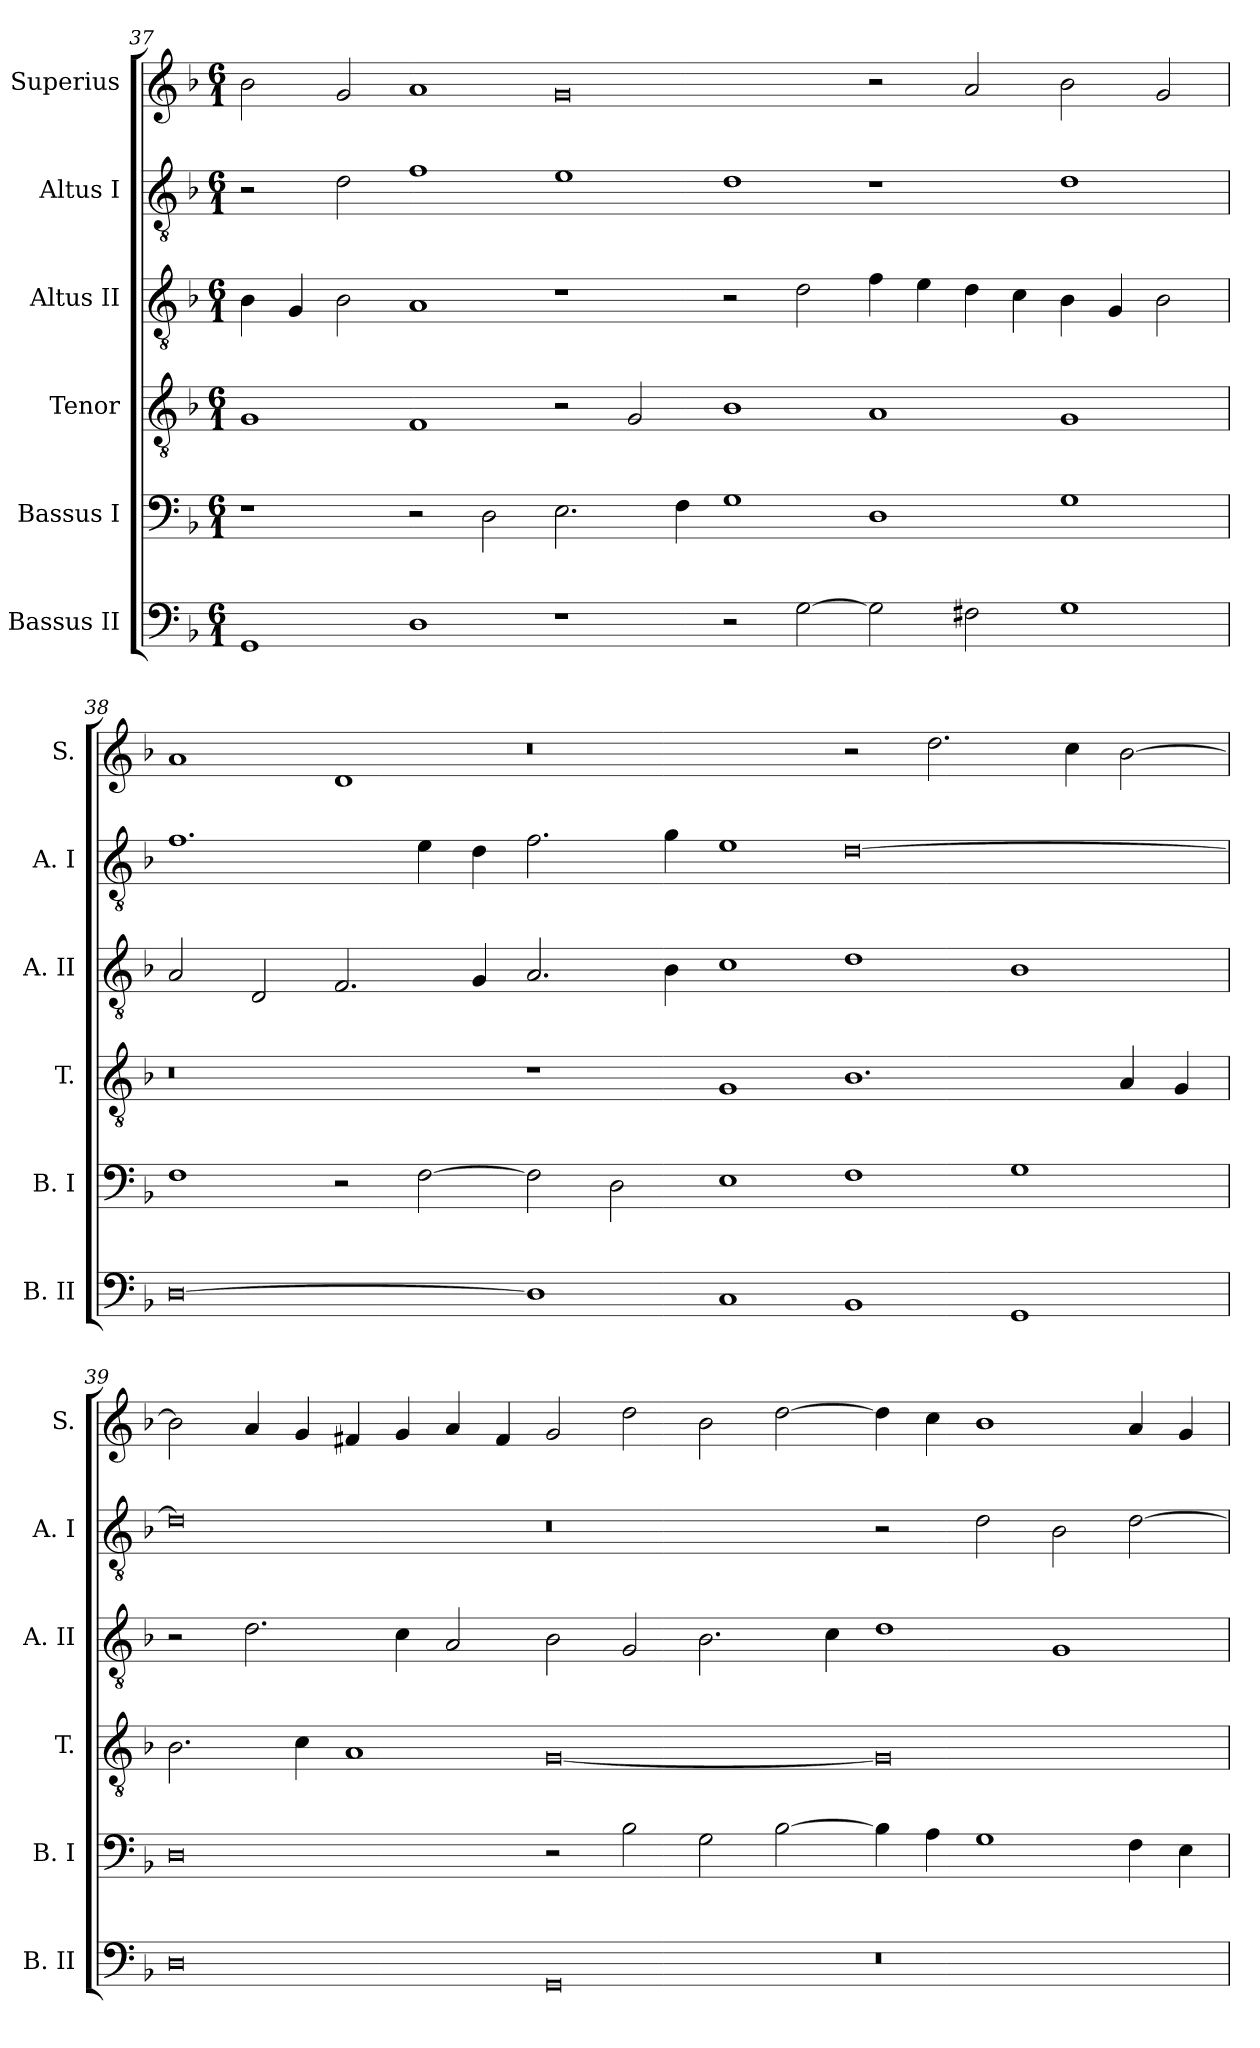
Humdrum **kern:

**kern	**kern	**kern	**kern	**kern	**kern
*part6	*part5	*part4	*part3	*part2	*part1
*staff6	*staff5	*staff4	*staff3	*staff2	*staff1
*I"Bassus II	*I"Bassus I	*I"Tenor	*I"Altus II	*I"Altus I	*I"Superius
*I'B. II	*I'B.  I	*I'T.	*I'A. II	*I'A. I	*I'S.
*clefF4	*clefF4	*clefGv2	*clefGv2	*clefGv2	*clefG2
*k[b-]	*k[b-]	*k[b-]	*k[b-]	*k[b-]	*k[b-]
*F:	*F:	*F:	*F:	*F:	*F:
*M6/1	*M6/1	*M6/1	*M6/1	*M6/1	*M6/1
=37	=37	=37	=37	=37	=37
1GG	1r	1G	4B-\	2r	2b-\
.	.	.	4G/	.	.
.	.	.	2B-\	2d\	2g/
1D	2r	1F	1A	1f	1a
.	2D\	.	.	.	.
1r	2.E\	2r	1r	1e	0g
.	.	2G/	.	.	.
.	4F\	.	.	.	.
2r	1G	1B-	2r	1d	.
[2G\	.	.	2d\	.	.
2G\]	1D	1A	4f\	1r	2r
.	.	.	4e\	.	.
2F#i\	.	.	4d\	.	2a/
.	.	.	4c\	.	.
1G	1G	1G	4B-\	1d	2b-\
.	.	.	4G/	.	.
.	.	.	2B-\	.	2g/
!!LO:LB:g=z
=38	=38	=38	=38	=38	=38
[0D	1F	0r	2A/	1.f	1a
.	.	.	2D/	.	.
.	2r	.	2.F/	.	1d
.	[2F\	.	.	4e\	.
.	.	.	4G/	4d\	.
1D]	2F\]	1r	2.A/	2.f\	0r
.	2D\	.	.	.	.
.	.	.	4B-\	4g\	.
1C	1E	1G	1c	1e	.
1BB-	1F	1.B-	1d	[0d	2r
.	.	.	.	.	2.dd\
1GG	1G	.	1B-	.	.
.	.	.	.	.	4cc\
.	.	4A/	.	.	[2b-\
.	.	4G/	.	.	.
!!LO:LB:g=z
=39	=39	=39	=39	=39	=39
0D	0D	2.B-\	2r	0d]	2b-\]
.	.	.	2.d\	.	4a/
.	.	4c\	.	.	4g/
.	.	1A	.	.	4f#i/
.	.	.	4c\	.	4g/
.	.	.	2A/	.	4a/
.	.	.	.	.	4f#i/
0GG	2r	[0G	2B-\	0r	2g/
.	2B-\	.	2G/	.	2dd\
.	2G\	.	2.B-\	.	2b-\
.	[2B-\	.	.	.	[2dd\
.	.	.	4c\	.	.
0r	4B-\]	0G]	1d	2r	4dd\]
.	4A\	.	.	.	4cc\
.	1G	.	.	2d\	1b-
.	.	.	1G	2B-\	.
.	4F\	.	.	[2d\	4a/
.	4E\	.	.	.	4g/
=	=	=	=	=	=
*-	*-	*-	*-	*-	*-
